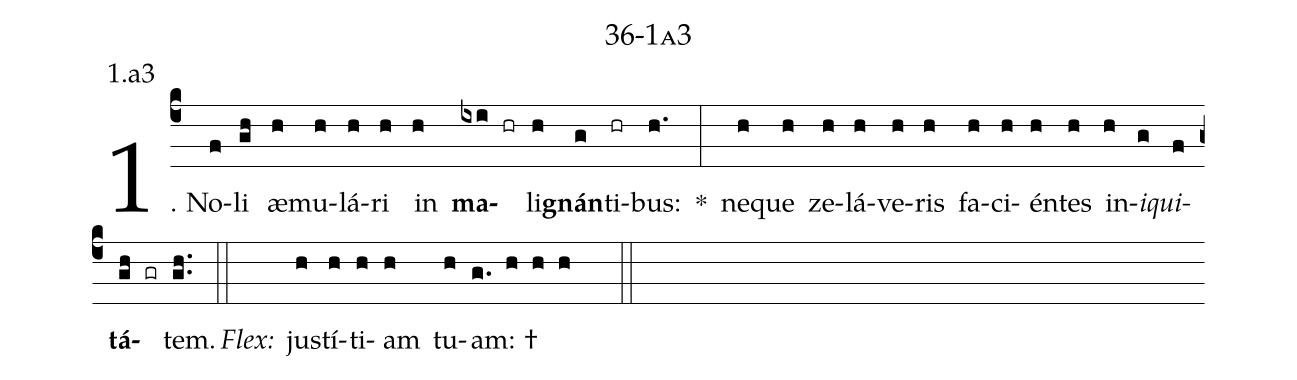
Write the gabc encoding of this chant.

name: 36-1a3;
annotation: 1.a3;
%%
(c4)1. No(f)li(gh) æ(h)mu(h)lá(h)ri(h) in(h) <b>ma</b>(ixi hr)li(h)<b>gnán</b>(g)ti(hr)bus:(h.) *(:) ne(h)que(h) ze(h)lá(h)ve(h)ris(h) fa(h)ci(h)én(h)tes(h) in(h)<i>i</i>(g)<i>qui</i>(f)<b>tá</b>(gh gr)tem.(gh..) (::)
<i>Flex:</i>()  jus(h)tí(h)ti(h)am(h) tu(h)am: †(g. h h h  ::)
